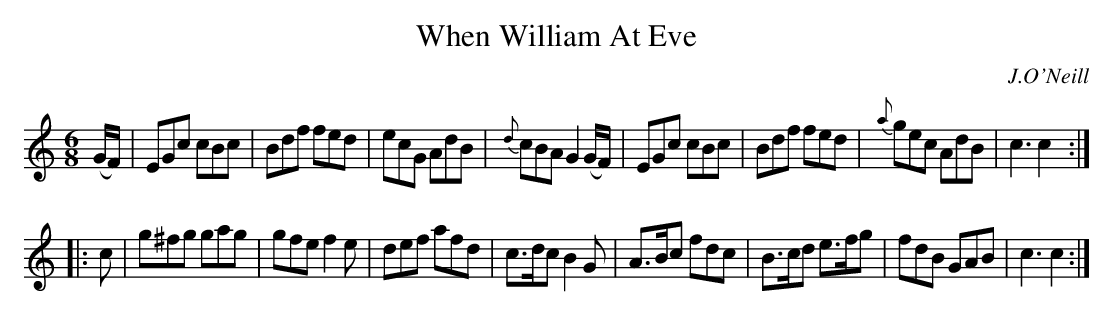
X:1
T: When William At Eve
O: J.O'Neill
M: 6/8
L: 1/8
K: C
(G/F/) |\
EGc cBc | Bdf fed | ecG AdB | {d}cBA G2 (G/F/) |\
EGc cBc | Bdf fed | {a}gec AdB | c3 c2 :|
|: c |\
g^fg gag | gfe f2e | def afd | c>dc B2G |\
A>Bc fdc | B>cd e>fg | fdB GAB | c3 c2 :|
